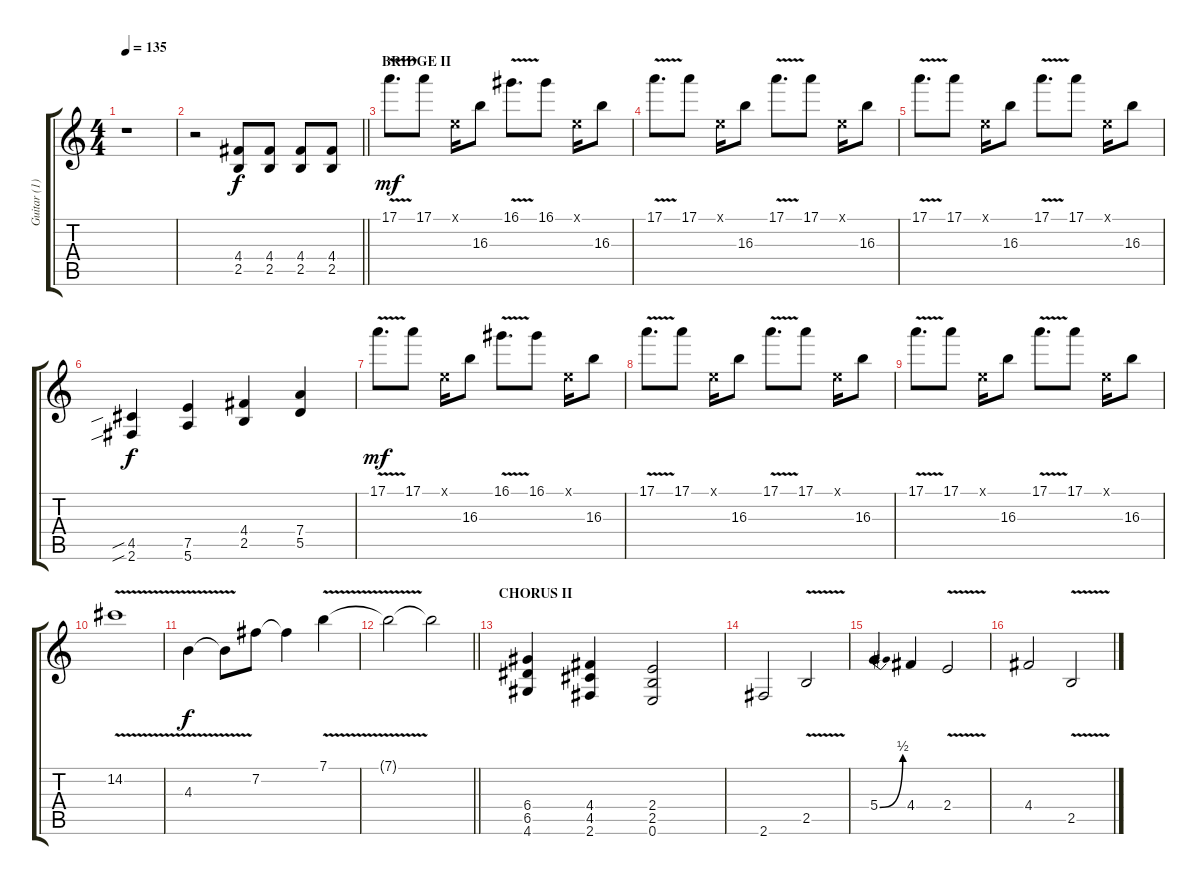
\track ("Guitar (1)" "Guitar (1)") {instrument distortionguitar}
\staff {score tabs}
\tuning (E4 B3 G3 D3 A2 E2) {hide}
\ts (4 4)
\tempo 135
\clef g2
\ks c
r.1{dy f} |
\barLineRight lightlight
r.2 (4.4 2.5).8 (4.4 2.5).8 (4.4 2.5).8 (4.4 2.5).8 |
\section ("" "BRIDGE II")
17.1{v}.8{d dy mf} 17.1.8 0.1{x}.16 16.3.8 16.1{v}.8{d} 16.1.8 0.1{x}.16 16.3.8 |
17.1{v}.8{d} 17.1.8 0.1{x}.16 16.3.8 17.1{v}.8{d} 17.1.8 0.1{x}.16 16.3.8 |
17.1{v}.8{d} 17.1.8 0.1{x}.16 16.3.8 17.1{v}.8{d} 17.1.8 0.1{x}.16 16.3.8 |
(4.5{sib} 2.6{sib}).4{dy f} (7.5 5.6).4 (4.4 2.5).4 (7.4 5.5).4 |
17.1{v}.8{d dy mf} 17.1.8 0.1{x}.16 16.3.8 16.1{v}.8{d} 16.1.8 0.1{x}.16 16.3.8 |
17.1{v}.8{d} 17.1.8 0.1{x}.16 16.3.8 17.1{v}.8{d} 17.1.8 0.1{x}.16 16.3.8 |
17.1{v}.8{d} 17.1.8 0.1{x}.16 16.3.8 17.1{v}.8{d} 17.1.8 0.1{x}.16 16.3.8 |
14.2{v}.1 |
4.3{v}.4{dy f} 4.3{t}.8 7.2.8 7.2{t}.4 7.1{v}.4 |
\barLineRight lightlight
7.1{t}.2 7.1{t}.2 |
\section ("" "CHORUS II")
(6.4 6.5 4.6).4 (4.4 4.5 2.6).4 (2.4 2.5 0.6).2 |
2.6.2 2.5{v}.2 |
5.4{be (bend 0 0 60 2)}.4 4.4.4 2.4{v}.2 |
4.4.2 2.5{v}.2
